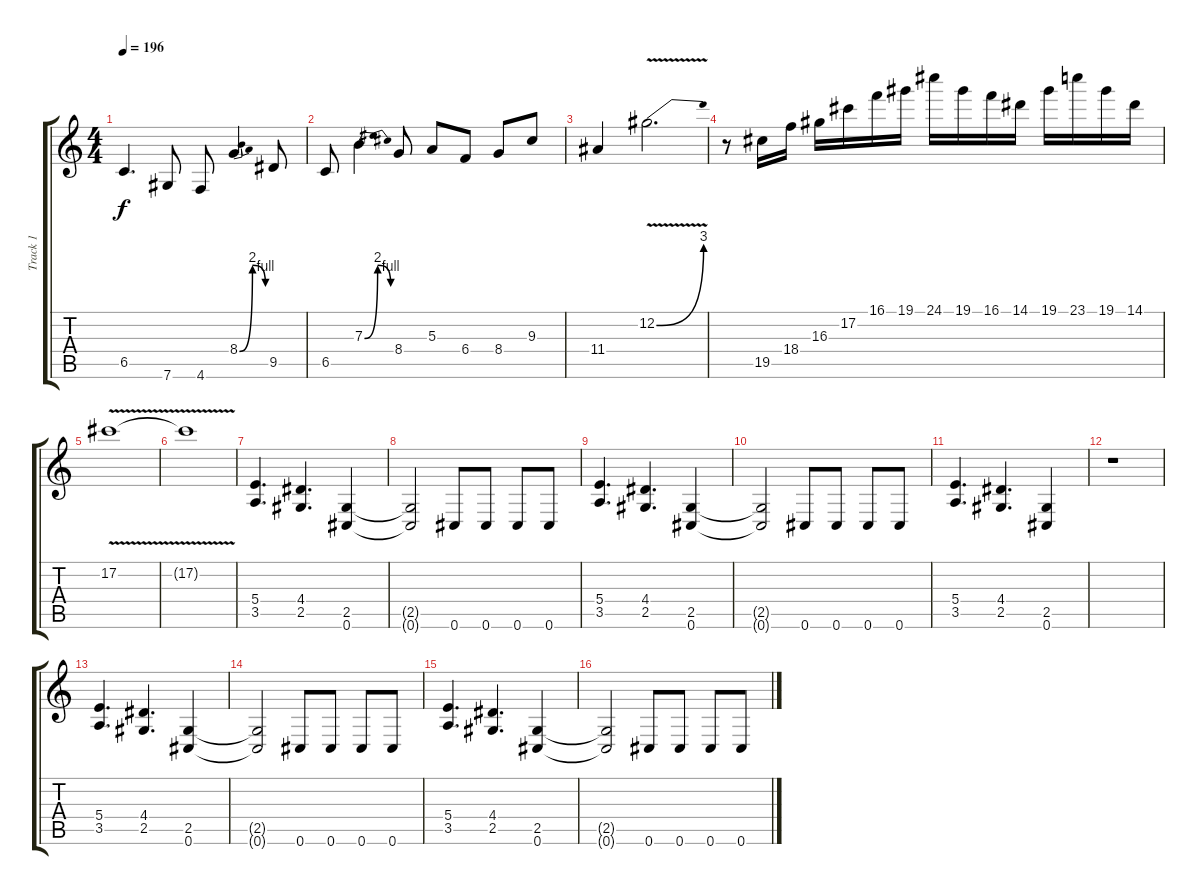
\track ("Track 1" "Track 1") {instrument distortionguitar}
\staff {score tabs}
\tuning (Db4 Ab3 E3 B2 Gb2 Db2) {hide}
\ts (4 4)
\tempo 196
\clef g2
\ks c
6.5{t}.4{d dy f} 7.6.8 4.6.8 8.4{be (bendrelease 0 0 30 8 30 8 60 4)}.4 9.5.8 |
6.5.8 7.3{be (bendrelease 0 0 30 8 30 8 60 4)}.4 8.4.8 5.3.8 6.4.8 8.4.8 9.3.8 |
11.4.4 12.2{be (bend 0 0 60 12) v}.2{d} |
r.8 19.5.16 18.4.16 16.3.16 17.2.16 16.1.16 19.1.16 24.1.16 19.1.16 16.1.16 14.1.16 19.1.16 23.1.16 19.1.16 14.1.16 |
17.2{v}.1 |
17.2{v t}.1 |
(5.4 3.5).4{d} (4.4 2.5).4{d} (2.5 0.6).4 |
(2.5{t} 0.6{t}).2 0.6.8 0.6.8 0.6.8 0.6.8 |
(5.4 3.5).4{d} (4.4 2.5).4{d} (2.5 0.6).4 |
(2.5{t} 0.6{t}).2 0.6.8 0.6.8 0.6.8 0.6.8 |
(5.4 3.5).4{d} (4.4 2.5).4{d} (2.5 0.6).4 |
r.1 |
(5.4 3.5).4{d} (4.4 2.5).4{d} (2.5 0.6).4 |
(2.5{t} 0.6{t}).2 0.6.8 0.6.8 0.6.8 0.6.8 |
(5.4 3.5).4{d} (4.4 2.5).4{d} (2.5 0.6).4 |
(2.5{t} 0.6{t}).2 0.6.8 0.6.8 0.6.8 0.6.8
